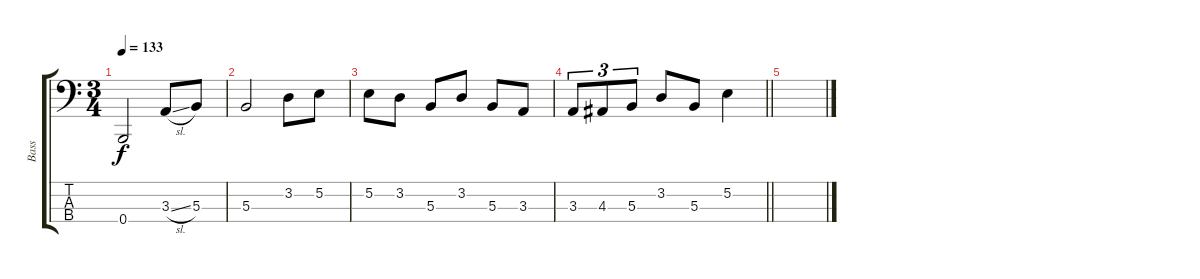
\track ("Bass" "Bass") {instrument electricbassfinger}
\staff {score tabs}
\tuning (E2 B1 Gb1 B0) {hide}
\ts (3 4)
\tempo 133
\clef f4
\ks c
0.4.2{dy f} 3.3{sl}.8 5.3.8 |
5.3.2 3.2.8 5.2.8 |
5.2.8 3.2.8 5.3.8 3.2.8 5.3.8 3.3.8 |
\barLineRight lightlight
3.3.8{tu (3 2)} 4.3.8{tu (3 2)} 5.3.8{tu (3 2)} 3.2.8 5.3.8 5.2.4 |
\section ("" "")
